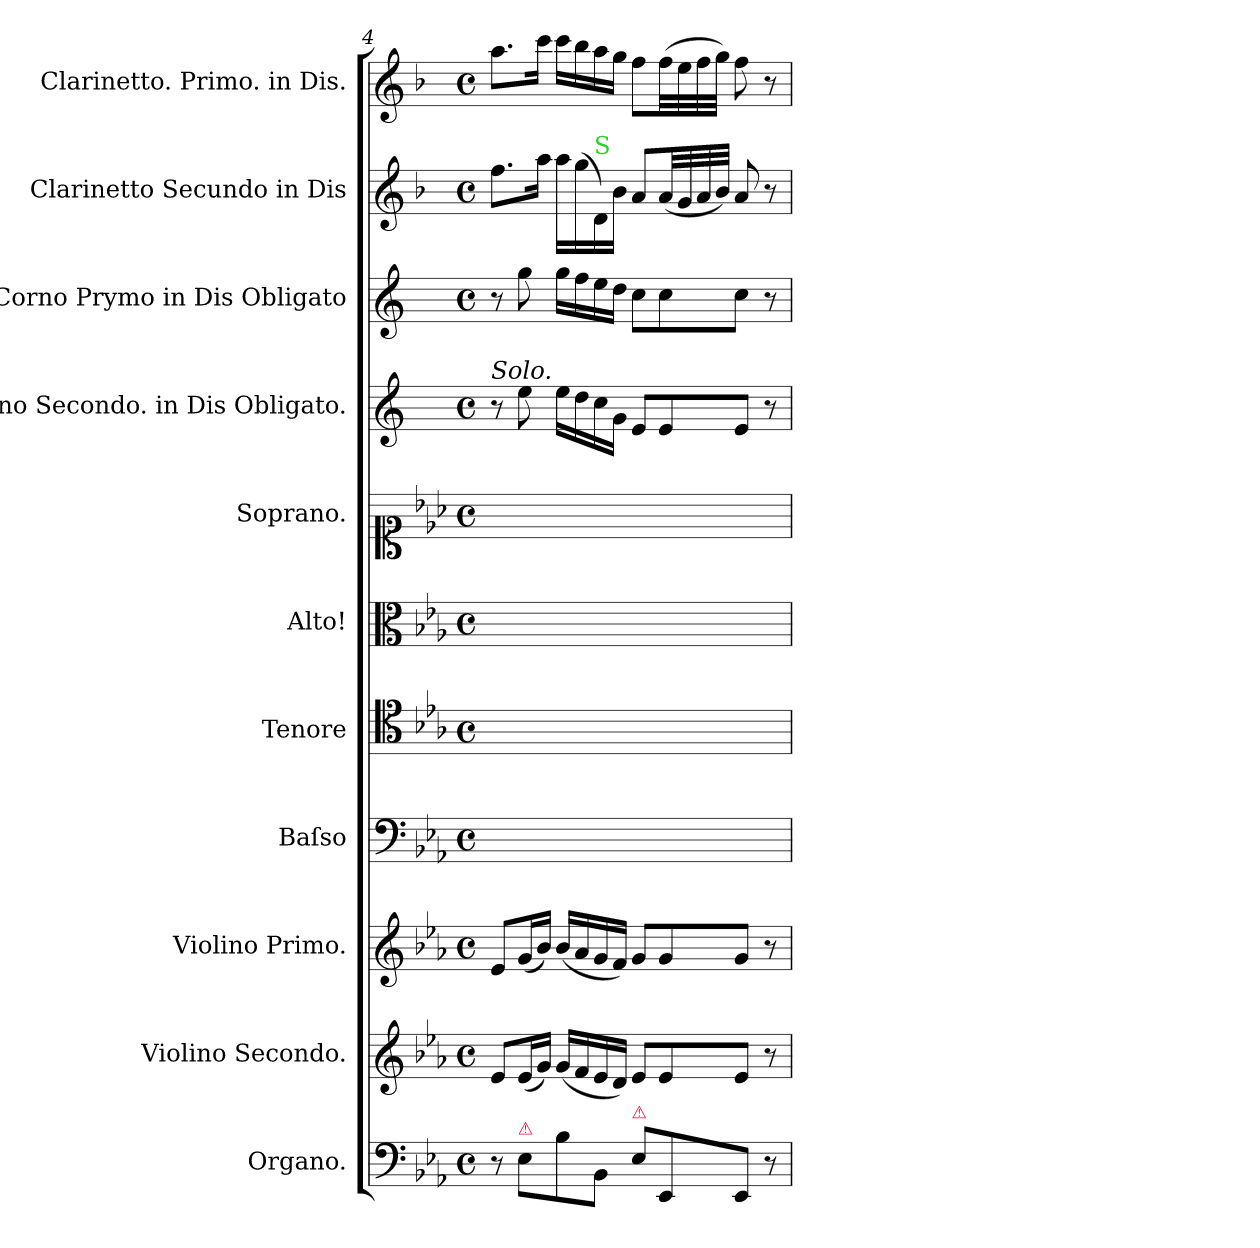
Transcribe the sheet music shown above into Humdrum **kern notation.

**kern	**kern	**kern	**kern	**kern	**kern	**kern	**kern	**kern	**kern	**kern
*part11	*part10	*part9	*part8	*part7	*part6	*part5	*part4	*part3	*part2	*part1
*staff11	*staff10	*staff9	*staff8	*staff7	*staff6	*staff5	*staff4	*staff3	*staff2	*staff1
*I"Organo.	*I"Violino Secondo.	*I"Violino Primo.	*I"Baſso	*I"Tenore	*I"Alto!	*I"Soprano.	*I"Corno Secondo. in Dis Obligato.	*I"Corno Prymo in Dis Obligato	*I"Clarinetto Secundo in Dis	*I"Clarinetto. Primo. in Dis.
*I'org	*I'vl2	*I'vl1	*I'B	*I'T	*I'A	*I'S	*I'cor2	*I'cor1	*I'Cl.	*I'Cl.
*clefF4	*clefG2	*clefG2	*clefF4	*clefC4	*clefC3	*clefC1	*clefG2	*clefG2	*clefG2	*clefG2
*	*	*	*	*	*	*	*ITrd5c9	*ITrd5c9	*ITrd1c2	*ITrd1c2
*k[b-e-a-]	*k[b-e-a-]	*k[b-e-a-]	*k[b-e-a-]	*k[b-e-a-]	*k[b-e-a-]	*k[b-e-a-]	*k[b-e-a-]	*k[b-e-a-]	*k[b-e-a-]	*k[b-e-a-]
*E-:	*E-:	*E-:	*E-:	*E-:	*E-:	*E-:	*	*	*E-:	*E-:
*M4/4	*M4/4	*M4/4	*M4/4	*M4/4	*M4/4	*M4/4	*M4/4	*M4/4	*M4/4	*M4/4
*met(c)	*met(c)	*met(c)	*met(c)	*met(c)	*met(c)	*met(c)	*met(c)	*met(c)	*met(c)	*met(c)
=4	=4	=4	=4	=4	=4	=4	=4	=4	=4	=4
!	!	!	!	!	!	!	!LO:TX:a:i:t=Solo.	!	!	!
8r	8e-/L	8e-/L	1ryy	1ryy	1ryy	1ryy	8r	8r	8.ee-\L	8.gg\L
!LO:TX:a:color=crimson:t=⚠	!	!	!	!	!	!	!	!	!	!
8E-\L	(16e-/L	(16g/L	.	.	.	.	8g\	8b-\	.	.
.	16g/JJ)	16b-/JJ)	.	.	.	.	.	.	16gg\Jk	16bb-\Jk
8B-\	(16g/LL	(16b-/LL	.	.	.	.	16g\LL	16b-\LL	16gg\LL	16bb-\LL
.	16f/	16a-/	.	.	.	.	16f\	16a-\	(16ff\	16aa-\
!	!	!	!	!	!	!	!	!	!LO:TX:a:color=limegreen:t=S	!
8BB-\J	16e-/	16g/	.	.	.	.	16e-\	16g\	16c\)	16gg\
.	16d/JJ)	16f/JJ)	.	.	.	.	16B-\JJ	16f\JJ	16a-\JJ	16ff\JJ
!LO:TX:a:color=crimson:t=⚠	!	!	!	!	!	!	!	!	!	!
8E-/L	8e-/L	8g/L	.	.	.	.	8G/L	8e-\L	8g/L	8ee-\L
8EE-/	8e-/	8g/	.	.	.	.	8G/	8e-\	(32g/LL	(32ee-\LL
.	.	.	.	.	.	.	.	.	32f/	32dd\
.	.	.	.	.	.	.	.	.	32g/	32ee-\
.	.	.	.	.	.	.	.	.	32a-/JJJ)	32ff\JJJ)
8EE-/J	8e-/J	8g/J	.	.	.	.	8G/J	8e-\J	8g/	8ee-\
8r	8r	8r	.	.	.	.	8r	8r	8r	8r
=	=	=	=	=	=	=	=	=	=	=
*-	*-	*-	*-	*-	*-	*-	*-	*-	*-	*-
